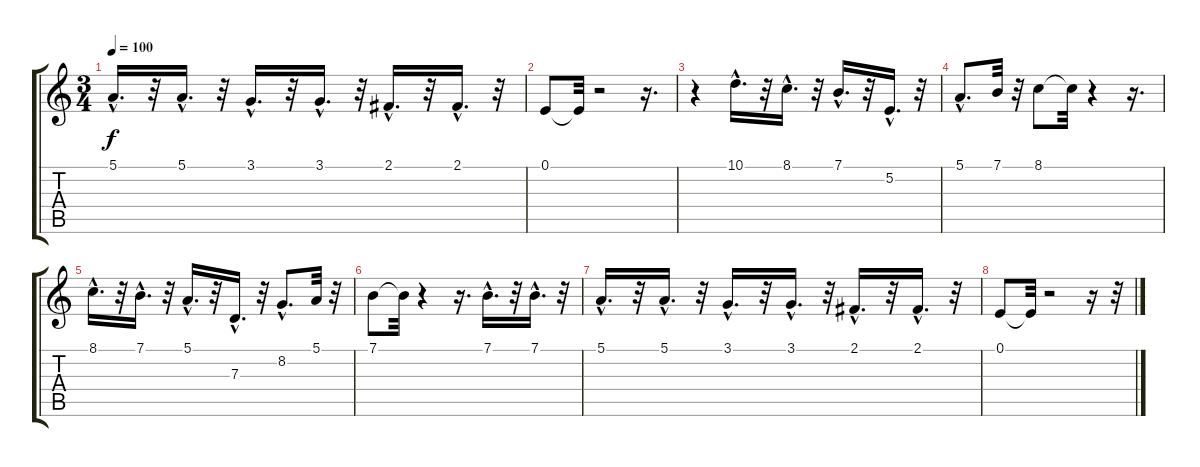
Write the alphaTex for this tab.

\track "" {instrument electricpiano1}
\staff {score tabs}
\tuning (E4 B3 G3 D3 A2 E2) {hide}
\ts (3 4)
\tempo 100
\clef g2
\ks c
5.1{hac}.16{d dy f} r.32 5.1{hac}.16{d} r.32 3.1{hac}.16{d} r.32 3.1{hac}.16{d} r.32 2.1{hac}.16{d} r.32 2.1{hac}.16{d} r.32 |
0.1.8 0.1{t}.32 r.2 r.16{d} |
r.4 10.1{hac}.16{d} r.32 8.1{hac}.16{d} r.32 7.1{hac}.16{d} r.32 5.2{hac}.16{d} r.32 |
5.1{hac}.8{d} 7.1.32 r.32 8.1.8 8.1{t}.32 r.4 r.16{d} |
8.1{hac}.16{d} r.32 7.1{hac}.16{d} r.32 5.1{hac}.16{d} r.32 7.3{hac}.16{d} r.32 8.2{hac}.8{d} 5.1.32 r.32 |
7.1.8 7.1{t}.32 r.4 r.16{d} 7.1{hac}.16{d} r.32 7.1{hac}.16{d} r.32 |
5.1{hac}.16{d} r.32 5.1{hac}.16{d} r.32 3.1{hac}.16{d} r.32 3.1{hac}.16{d} r.32 2.1{hac}.16{d} r.32 2.1{hac}.16{d} r.32 |
0.1.8 0.1{t}.32 r.2 r.16 r.32
